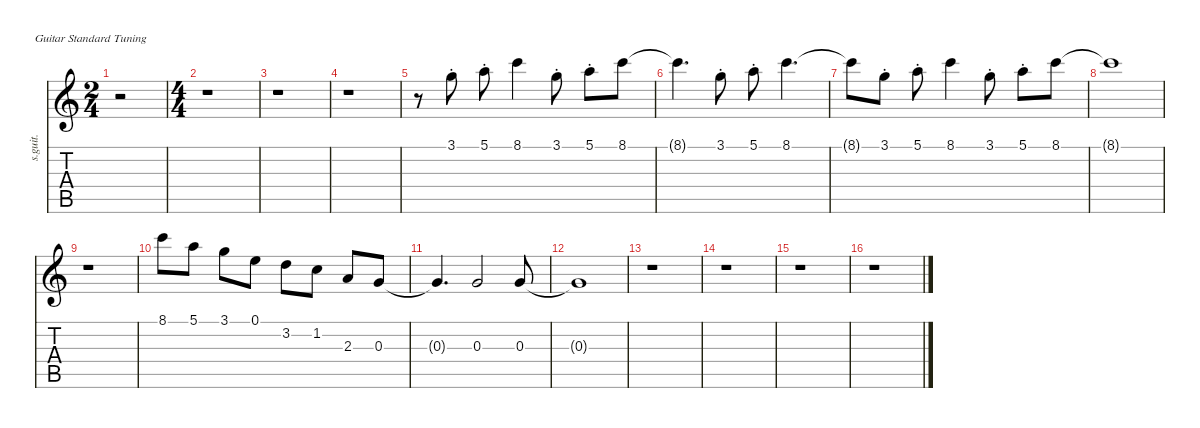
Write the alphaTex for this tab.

\defaultSystemsLayout 4
\hideDynamics
\bracketExtendMode nobrackets
\track ("Violas" "s.guit.") {instrument stringensemble1}
\staff {score tabs}
\tuning (E4 B3 G3 D3 A2 E2)
\displaytranspose 12
\ts (2 4)
\beaming (8 2 2 2 2)
\tempo (107 hide)
\clef g2
\ks c
r.2{dy f} |
\ts (4 4)
\beaming (8 2 2 2 2)
r.1 |
r.1 |
r.1 |
r.8 3.1{st}.8{dy mp} 5.1{st}.8 8.1.4 3.1{st}.8 5.1{st}.8 8.1.8 |
8.1{t}.4{d dy f} 3.1{st}.8{dy mp} 5.1{st}.8 8.1.4{d} |
8.1{t}.8{dy f} 3.1{st}.8{dy mp} 5.1{st}.8 8.1.4 3.1{st}.8 5.1{st}.8 8.1.8 |
8.1{t}.1{dy f} |
r.1 |
8.1.8{dy mp} 5.1.8 3.1.8 0.1.8 3.2.8 1.2.8 2.3.8 0.3.8 |
0.3{t}.4{d dy f} 0.3.2{dy mp} 0.3.8 |
0.3{t}.1{dy f} |
r.1 |
r.1 |
r.1 |
r.1
